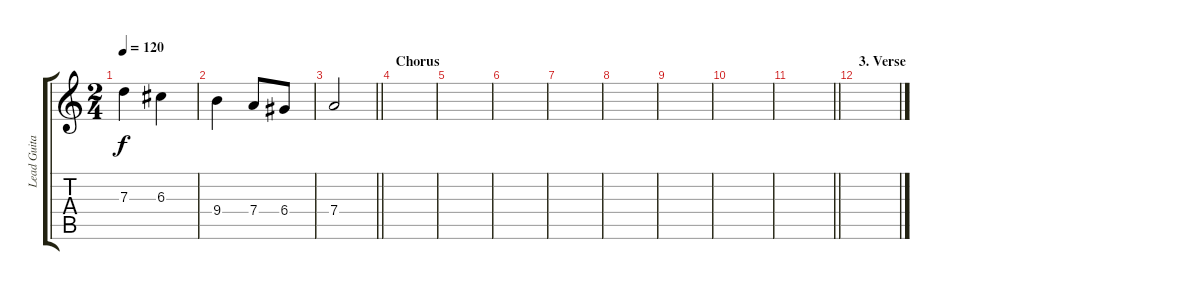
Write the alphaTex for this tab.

\track ("Lead Guitar" "Lead Guita") {instrument acousticguitarsteel}
\staff {score tabs}
\tuning (E4 B3 G3 D3 A2 E2) {hide}
\ts (2 4)
\tempo 120
\clef g2
\ks c
7.3.4{dy f} 6.3.4 |
9.4.4 7.4.8 6.4.8 |
\barLineRight lightlight
7.4.2 |
\section ("" "Chorus")
|
|
|
|
|
|
|
\barLineRight lightlight
|
\section ("" "3. Verse")
